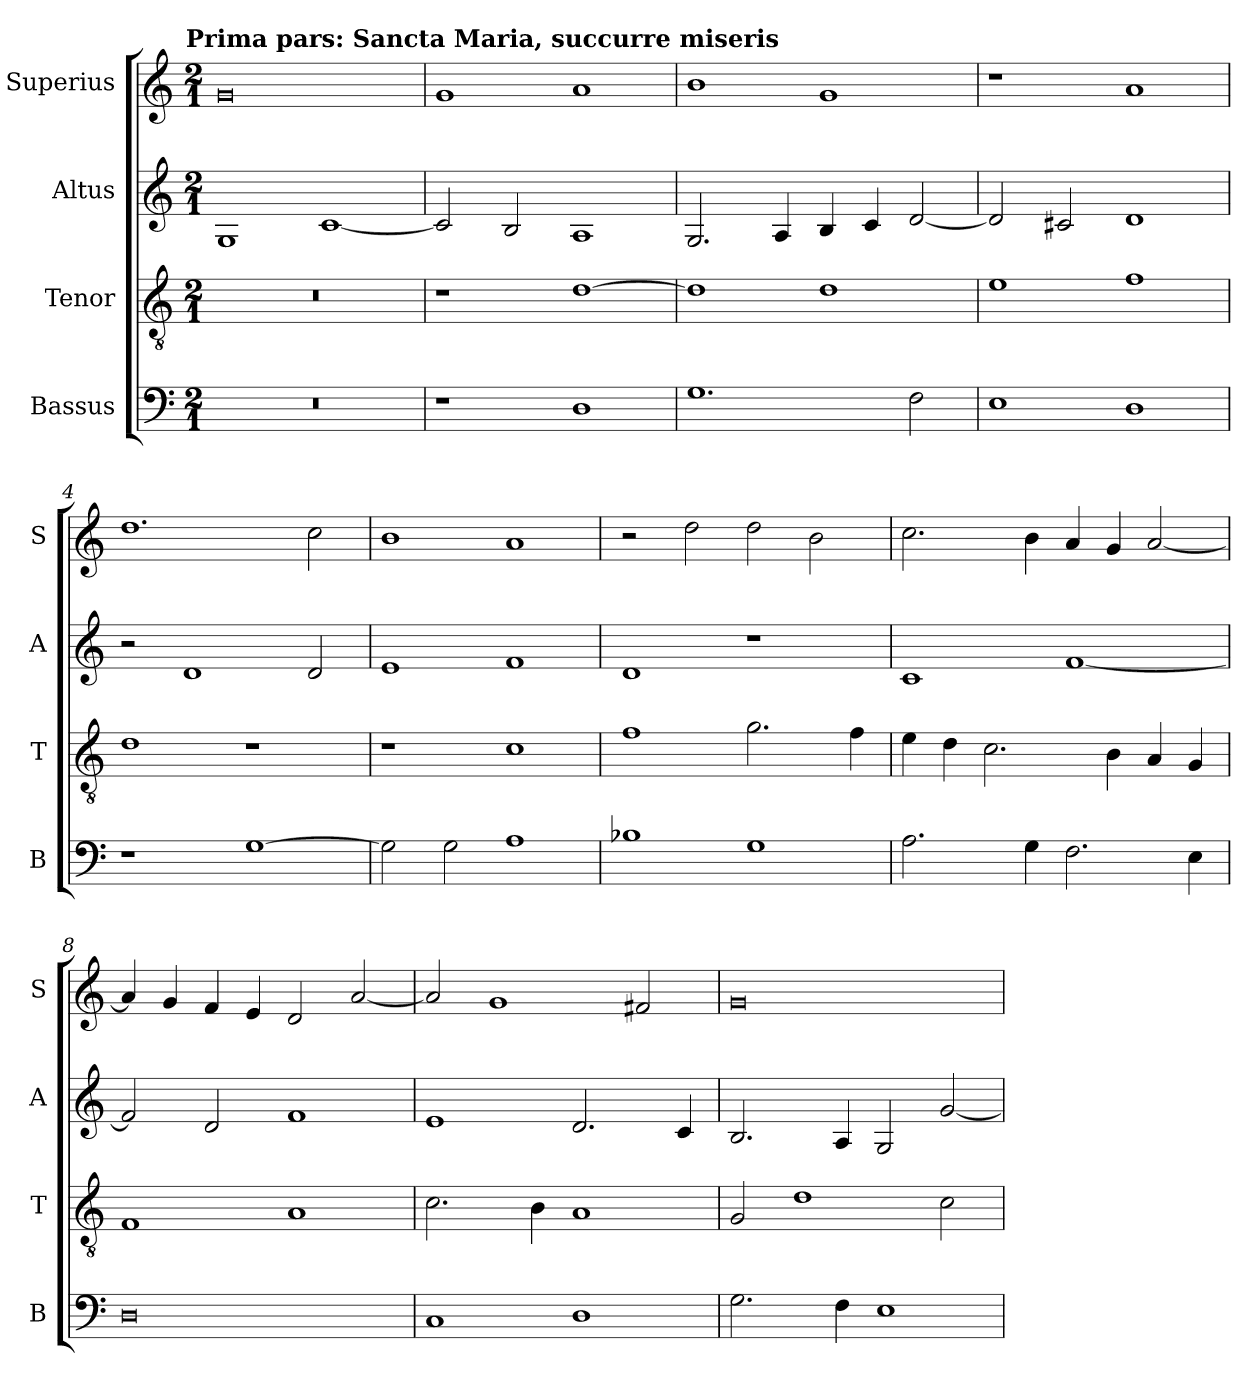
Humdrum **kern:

**kern	**kern	**kern	**kern
*part4	*part3	*part2	*part1
*staff4	*staff3	*staff2	*staff1
*I"Bassus	*I"Tenor	*I"Altus	*I"Superius
*I'B	*I'T	*I'A	*I'S
*clefF4	*clefGv2	*clefG2	*clefG2
*k[]	*k[]	*k[]	*k[]
*C:	*C:	*C:	*C:
!!LO:TX:omd:t=Prima pars&colon; Sancta Maria, succurre miseris
*M2/1	*M2/1	*M2/1	*M2/1
=	=	=	=
0r	0r	1G	0g
.	.	[1c	.
=1	=1	=1	=1
1r	1r	2c]	1g
.	.	2B	.
1D	[1d	1A	1a
=2	=2	=2	=2
1.G	1d]	2.G	1b
.	.	4A	.
.	1d	4B	1g
.	.	4c	.
2F	.	[2d	.
=3	=3	=3	=3
1E	1e	2d]	1r
.	.	2c#X	.
1D	1f	1d	1a
=4	=4	=4	=4
1r	1d	2r	1.dd
.	.	1d	.
[1G	1r	.	.
.	.	2d	2cc
=5	=5	=5	=5
2G]	1r	1e	1b
2G	.	.	.
1A	1c	1f	1a
=6	=6	=6	=6
1B-X	1f	1d	2r
.	.	.	2dd
1G	2.g	1r	2dd
.	.	.	2b
.	4f	.	.
=7	=7	=7	=7
2.A	4e	1c	2.cc
.	4d	.	.
.	2.c	.	.
4G	.	.	4b
2.F	.	[1f	4a
.	4B	.	4g
.	4A	.	[2a
4E	4G	.	.
=8	=8	=8	=8
0D	1F	2f]	4a]
.	.	.	4g
.	.	2d	4f
.	.	.	4e
.	1A	1f	2d
.	.	.	[2a
=9	=9	=9	=9
1C	2.c	1e	2a]
.	.	.	1g
.	4B	.	.
1D	1A	2.d	.
.	.	.	2f#X
.	.	4c	.
=10	=10	=10	=10
2.G	2G	2.B	0g
.	1d	.	.
4F	.	4A	.
1E	.	2G	.
.	2c	[2g	.
=	=	=	=
*-	*-	*-	*-
